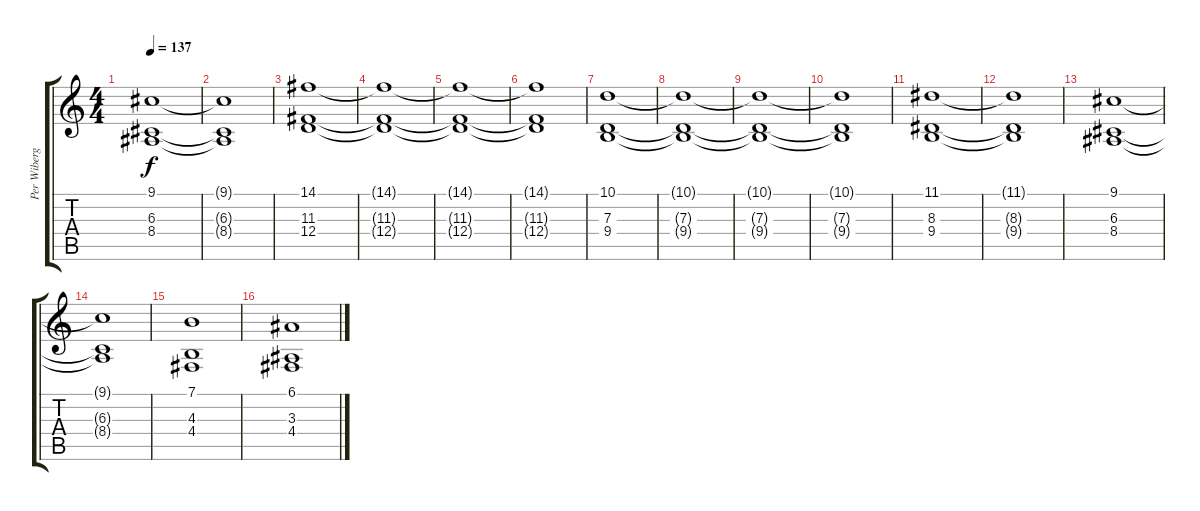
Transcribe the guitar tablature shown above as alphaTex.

\track ("Per Wiberg" "Per Wiberg") {instrument synthstrings1}
\staff {score tabs}
\tuning (E4 B3 G3 D3 A2 E2) {hide}
\ts (4 4)
\tempo 137
\clef g2
\ks c
(9.1 6.3 8.4).1{dy f} |
(9.1{t} 6.3{t} 8.4{t}).1 |
\section ("" "")
(14.1 11.3 12.4).1 |
(14.1{t} 11.3{t} 12.4{t}).1 |
(14.1{t} 11.3{t} 12.4{t}).1 |
(14.1{t} 11.3{t} 12.4{t}).1 |
(10.1 7.3 9.4).1 |
(10.1{t} 7.3{t} 9.4{t}).1 |
(10.1{t} 7.3{t} 9.4{t}).1 |
(10.1{t} 7.3{t} 9.4{t}).1 |
\section ("" "")
(11.1 8.3 9.4).1 |
(11.1{t} 8.3{t} 9.4{t}).1 |
(9.1 6.3 8.4).1 |
(9.1{t} 6.3{t} 8.4{t}).1 |
(7.1 4.3 4.4).1 |
(6.1 3.3 4.4).1
